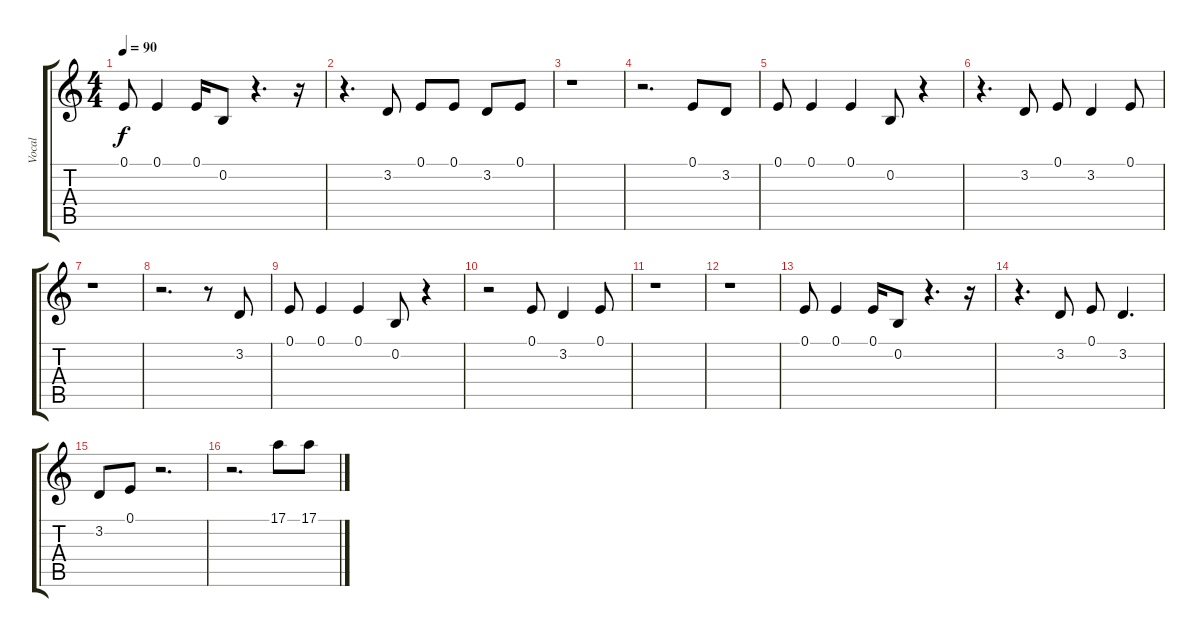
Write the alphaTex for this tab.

\track ("Vocal" "Vocal") {instrument synthvoice}
\staff {score tabs}
\tuning (E4 B3 G3 D3 A2 E2) {hide}
\ts (4 4)
\tempo 90
\clef g2
\ks c
0.1.8{dy f} 0.1.4 0.1.16 0.2.8 r.4{d} r.16 |
r.4{d} 3.2.8 0.1.8 0.1.8 3.2.8 0.1.8 |
r.1 |
r.2{d} 0.1.8 3.2.8 |
0.1.8 0.1.4 0.1.4 0.2.8 r.4 |
r.4{d} 3.2.8 0.1.8 3.2.4 0.1.8 |
r.1 |
r.2{d} r.8 3.2.8 |
0.1.8 0.1.4 0.1.4 0.2.8 r.4 |
r.2 0.1.8 3.2.4 0.1.8 |
r.1 |
r.1 |
0.1.8 0.1.4 0.1.16 0.2.8 r.4{d} r.16 |
r.4{d} 3.2.8 0.1.8 3.2.4{d} |
3.2.8 0.1.8 r.2{d} |
r.2{d} 17.1.8 17.1.8
